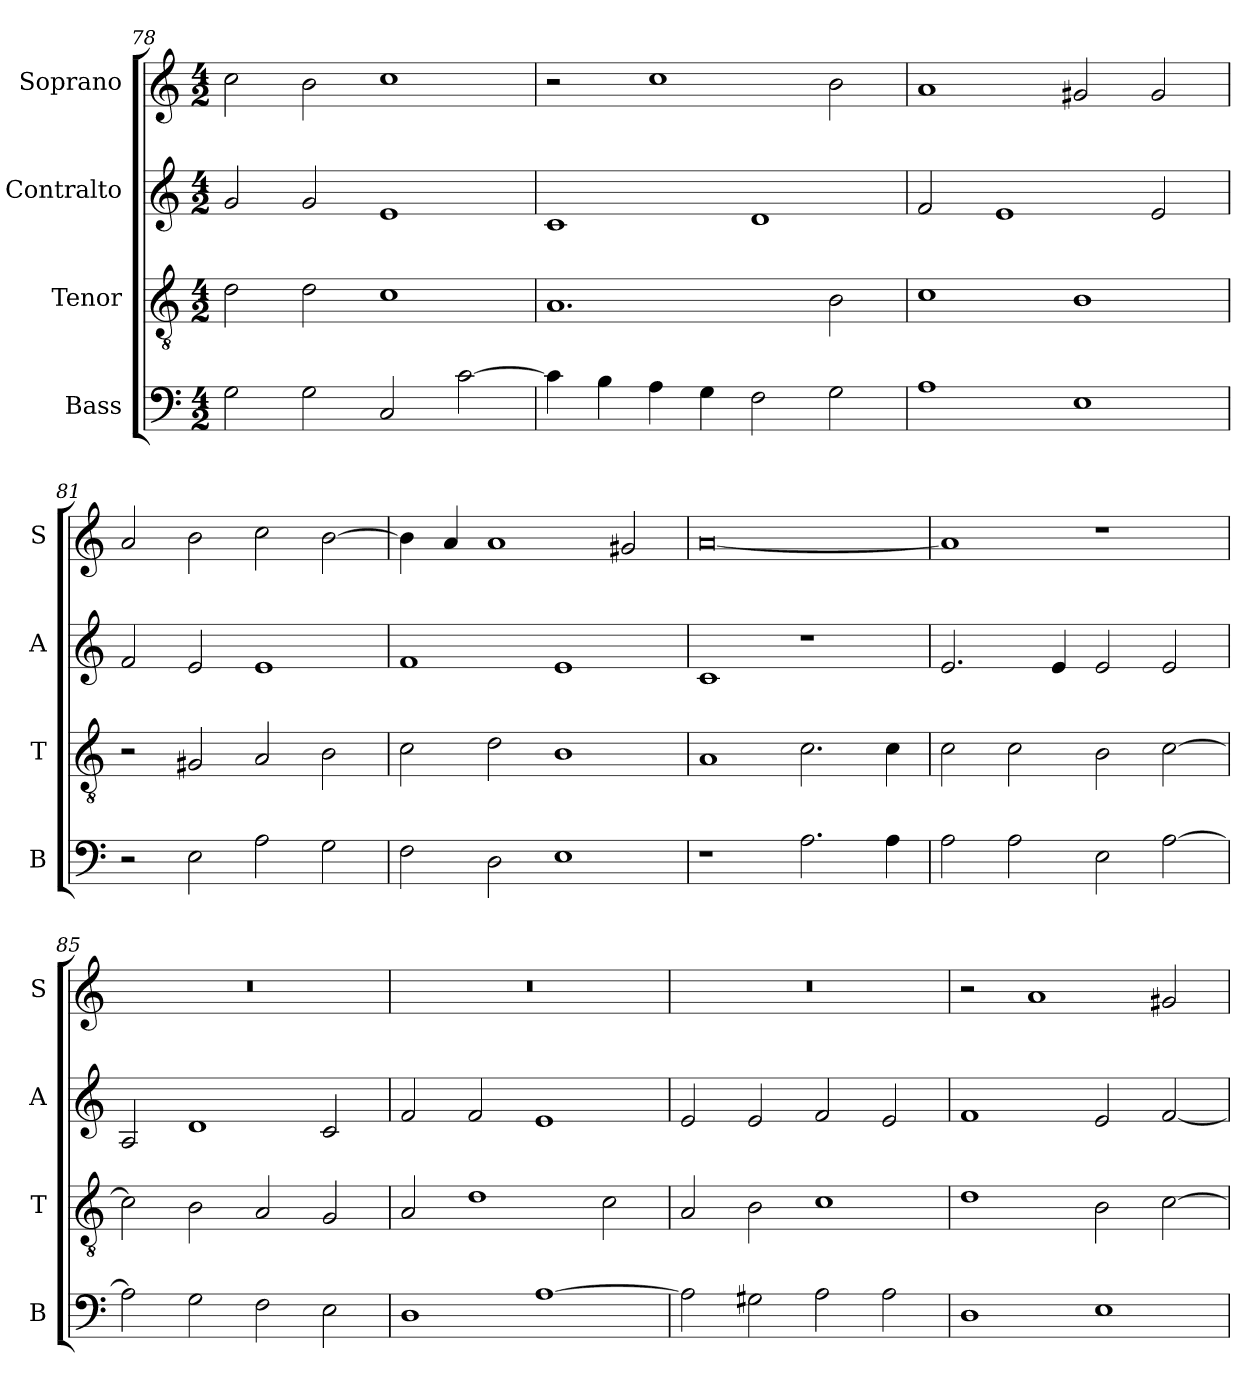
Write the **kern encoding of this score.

**kern	**kern	**kern	**kern
*part4	*part3	*part2	*part1
*staff4	*staff3	*staff2	*staff1
*I"Bass	*I"Tenor	*I"Contralto	*I"Soprano
*I'B	*I'T	*I'A	*I'S
*clefF4	*clefGv2	*clefG2	*clefG2
*k[]	*k[]	*k[]	*k[]
*E:phr	*E:phr	*E:phr	*E:phr
*M4/2	*M4/2	*M4/2	*M4/2
=78	=78	=78	=78
2G	2d	2g	2cc
2G	2d	2g	2b
2C	1c	1e	1cc
[2c	.	.	.
=79	=79	=79	=79
4c]	1.A	1c	2r
4B	.	.	.
4A	.	.	1cc
4G	.	.	.
2F	.	1d	.
2G	2B	.	2b
=80	=80	=80	=80
1A	1c	2f	1a
.	.	1e	.
1E	1B	.	2g#X
.	.	2e	2g#
=81	=81	=81	=81
2r	2r	2f	2a
2E	2G#X	2e	2b
2A	2A	1e	2cc
2G	2B	.	[2b
=82	=82	=82	=82
2F	2c	1f	4b]
.	.	.	4a
2D	2d	.	1a
1E	1B	1e	.
.	.	.	2g#X
=83	=83	=83	=83
1r	1A	1c	[0a
2.A	2.c	1r	.
4A	4c	.	.
=84	=84	=84	=84
2A	2c	2.e	1a]
2A	2c	.	.
.	.	4e	.
2E	2B	2e	1r
[2A	[2c	2e	.
=85	=85	=85	=85
2A]	2c]	2A	0r
2G	2B	1d	.
2F	2A	.	.
2E	2G	2c	.
=86	=86	=86	=86
1D	2A	2f	0r
.	1d	2f	.
[1A	.	1e	.
.	2c	.	.
=87	=87	=87	=87
2A]	2A	2e	0r
2G#X	2B	2e	.
2A	1c	2f	.
2A	.	2e	.
=88	=88	=88	=88
1D	1d	1f	2r
.	.	.	1a
1E	2B	2e	.
.	[2c	[2f	2g#X
=	=	=	=
*-	*-	*-	*-
